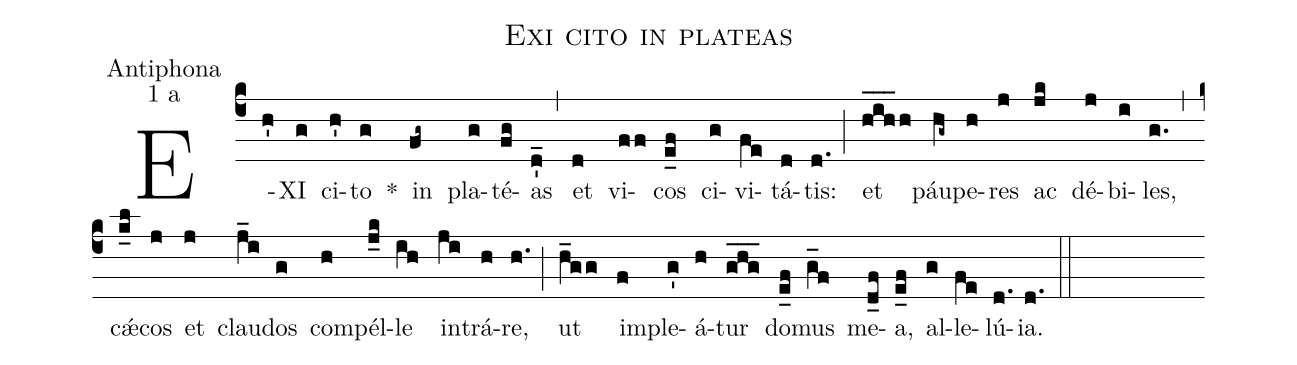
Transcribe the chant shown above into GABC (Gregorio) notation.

name:Exi cito in plateas;
office-part:Antiphona;
mode:1;
mode-differentia:a;
%%
(c4) E(h')XI(g) ci(h')to(g) *() in(fg~) pla(g)té(fg)as(d'_) (,) et(d) vi(ff)cos(e_f) ci(g)vi(fe)tá(d)tis:(d.) (;) et(hih___h) páu(hg~)pe(h)res(j) ac(jk) dé(j)bi(i)les,(g.) (,) c<sp>'æ</sp>(k_l)cos(j) et(j) clau(j_i)dos(g) com(h)pél(j_k)le(ih) in(ji)trá(h)re,(h.) (;) ut(h_gg) im(f)ple(g')á(h)tur(ghg___) do(e_f)mus(g_f) me(d_f)a,(e_f) al(g)le(fe)lú(d.)ia.(d.) (::)
